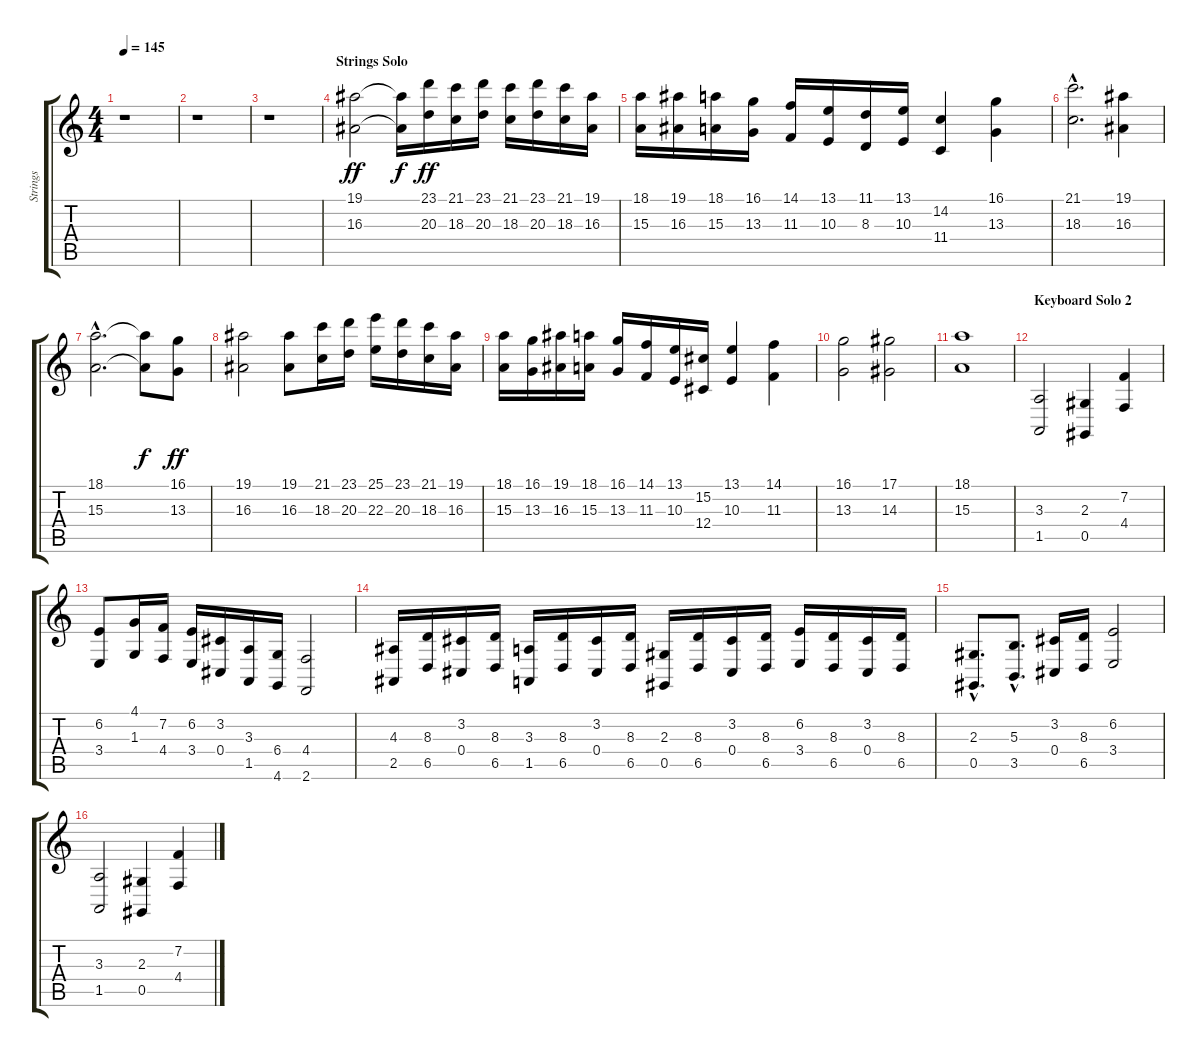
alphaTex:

\track ("Strings" "Strings") {instrument stringensemble1}
\staff {score tabs}
\tuning (Eb4 Bb3 Gb3 Db3 Ab2 Eb2) {hide}
\ts (4 4)
\tempo 145
\clef g2
\ks c
r.1{dy ff} |
r.1 |
r.1 |
\section ("" "Strings Solo")
(19.1 16.3).2 (19.1{t} 16.3{t}).16{dy f} (23.1 20.3).16{dy ff} (21.1 18.3).16 (23.1 20.3).16 (21.1 18.3).16 (23.1 20.3).16 (21.1 18.3).16 (19.1 16.3).16 |
(18.1 15.3).16 (19.1 16.3).16 (18.1 15.3).16 (16.1 13.3).16 (14.1 11.3).16 (13.1 10.3).16 (11.1 8.3).16 (13.1 10.3).16 (14.2 11.4).4 (16.1 13.3).4 |
(21.1{hac} 18.3{hac}).2{d} (19.1 16.3).4 |
(18.1{hac} 15.3{hac}).2{d} (18.1{t} 15.3{t}).8{dy f} (16.1 13.3).8{dy ff} |
(19.1 16.3).2 (19.1 16.3).8 (21.1 18.3).16 (23.1 20.3).16 (25.1 22.3).16 (23.1 20.3).16 (21.1 18.3).16 (19.1 16.3).16 |
(18.1 15.3).16 (16.1 13.3).16 (19.1 16.3).16 (18.1 15.3).16 (16.1 13.3).16 (14.1 11.3).16 (13.1 10.3).16 (15.2 12.4).16 (13.1 10.3).4 (14.1 11.3).4 |
(16.1 13.3).2 (17.1 14.3).2 |
(18.1 15.3).1 |
\section ("" "Keyboard Solo 2")
(3.3 1.5).2 (2.3 0.5).4 (7.2 4.4).4 |
(6.2 3.4).8 (4.1 1.3).16 (7.2 4.4).16 (6.2 3.4).16 (3.2 0.4).16 (3.3 1.5).16 (6.4 4.6).16 (4.4 2.6).2 |
(4.3 2.5).16 (8.3 6.5).16 (3.2 0.4).16 (8.3 6.5).16 (3.3 1.5).16 (8.3 6.5).16 (3.2 0.4).16 (8.3 6.5).16 (2.3 0.5).16 (8.3 6.5).16 (3.2 0.4).16 (8.3 6.5).16 (6.2 3.4).16 (8.3 6.5).16 (3.2 0.4).16 (8.3 6.5).16 |
(2.3{hac} 0.5{hac}).8{d} (5.3{hac} 3.5{hac}).8{d} (3.2 0.4).16 (8.3 6.5).16 (6.2 3.4).2 |
(3.3 1.5).2 (2.3 0.5).4 (7.2 4.4).4
